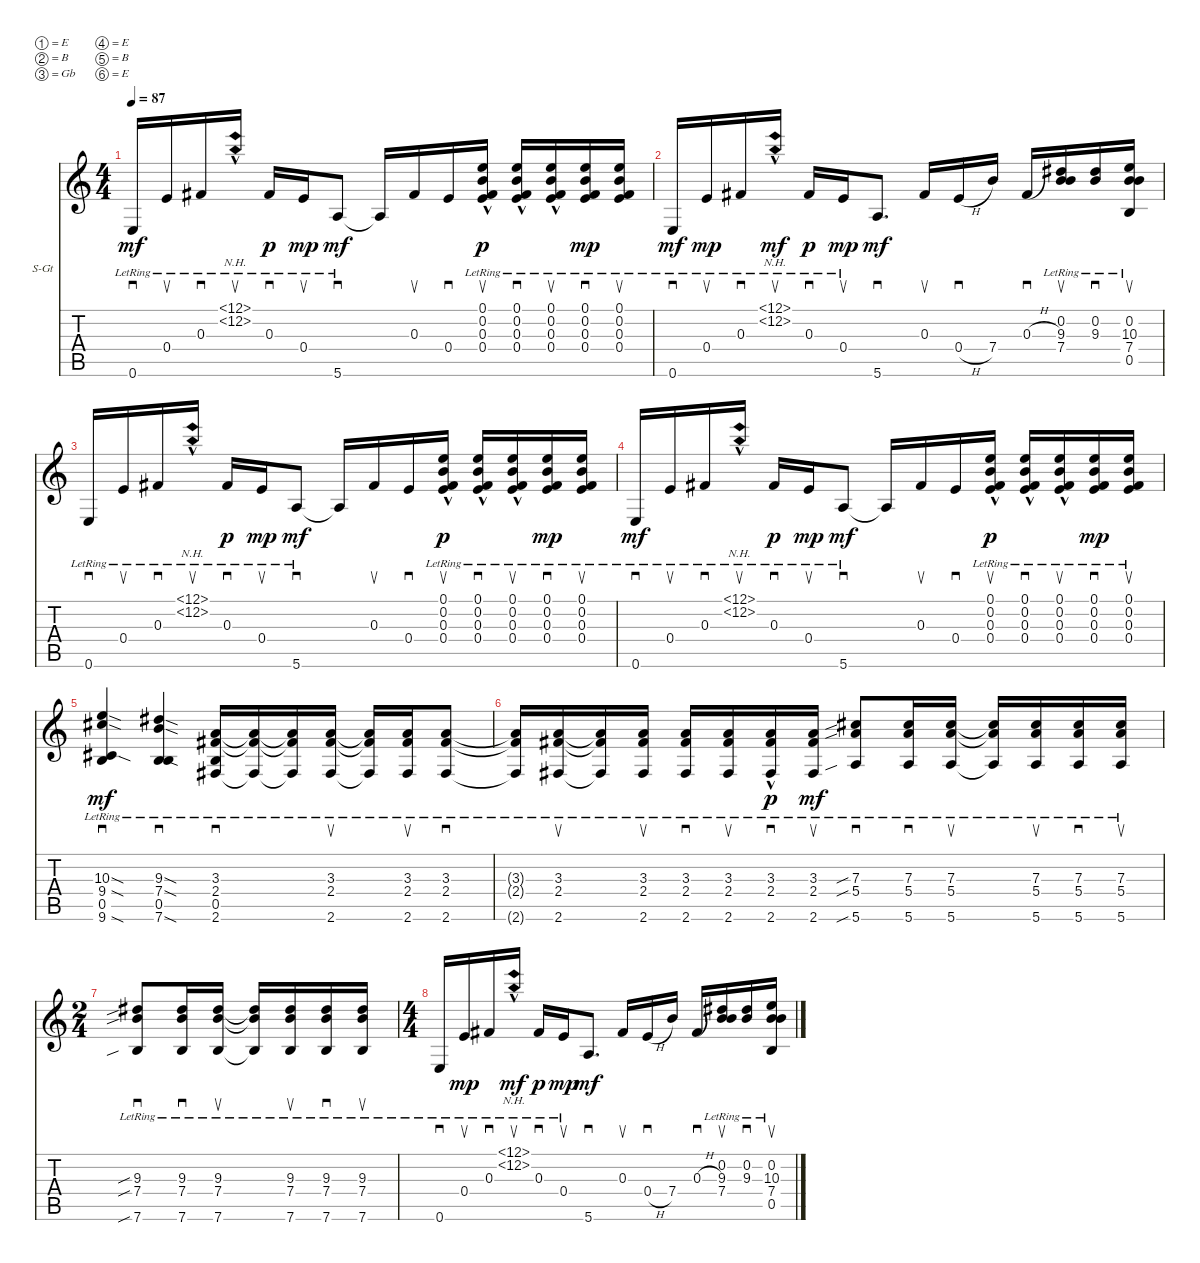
\defaultSystemsLayout 4
\bracketExtendMode nobrackets
\firstSystemTrackNameOrientation horizontal
\otherSystemsTrackNameOrientation horizontal
\track ("Steel Guitar" "S-Gt") {instrument acousticguitarsteel}
\staff {score tabs}
\tuning (E4 B3 Gb3 E3 B2 E2)
\ts (4 4)
\tempo 87
\clef g2
\ks c
0.6{lr}.16{sd dy mf} 0.4{lr}.16{su} 0.3{lr}.16{sd} (12.1{nh hac lr} 12.2{nh hac lr}).16{su} 0.3{lr}.16{sd dy p} 0.4{lr}.16{su dy mp} 5.6{lr}.8{sd dy mf} 5.6{t}.16 0.3.16{su} 0.4.16{sd} (0.3{hac lr} 0.4{lr} 0.2{lr} 0.1{lr}).16{su dy p} (0.2{lr} 0.3{lr} 0.1{lr} 0.4{hac lr}).16{sd} (0.2{hac lr} 0.3{lr} 0.4{lr} 0.1{lr}).16{su} (0.4{lr} 0.3{lr} 0.1{lr} 0.2{lr}).16{sd dy mp} (0.1{lr} 0.2{lr} 0.3{lr} 0.4{lr}).16{su} |
0.6{lr}.16{sd dy mf} 0.4{lr}.16{su dy mp} 0.3{lr}.16{sd} (12.1{nh hac lr} 12.2{nh hac lr}).16{su dy mf} 0.3{lr}.16{sd dy p} 0.4{lr}.16{su dy mp} 5.6.8{d sd dy mf} 0.3.16{su} 0.4{h}.16{sd} 7.4.16 0.3{h}.16{sd} (7.4{lr} 9.3{lr} 0.2{lr}).16{su} (9.3{lr} 0.2{lr}).16{sd} (7.4{lr} 10.3{lr} 0.2{lr} 0.5{lr}).16{su} |
0.6{lr}.16{sd} 0.4{lr}.16{su} 0.3{lr}.16{sd} (12.1{nh hac lr} 12.2{nh hac lr}).16{su} 0.3{lr}.16{sd dy p} 0.4{lr}.16{su dy mp} 5.6{lr}.8{sd dy mf} 5.6{t}.16 0.3.16{su} 0.4.16{sd} (0.3{hac lr} 0.4{lr} 0.2{lr} 0.1{lr}).16{su dy p} (0.2{lr} 0.3{lr} 0.1{lr} 0.4{hac lr}).16{sd} (0.2{hac lr} 0.3{lr} 0.4{lr} 0.1{lr}).16{su} (0.4{lr} 0.3{lr} 0.1{lr} 0.2{lr}).16{sd dy mp} (0.1{lr} 0.2{lr} 0.3{lr} 0.4{lr}).16{su} |
0.6{lr}.16{sd dy mf} 0.4{lr}.16{su} 0.3{lr}.16{sd} (12.1{nh hac lr} 12.2{nh hac lr}).16{su} 0.3{lr}.16{sd dy p} 0.4{lr}.16{su dy mp} 5.6{lr}.8{sd dy mf} 5.6{t}.16 0.3.16{su} 0.4.16{sd} (0.3{hac lr} 0.4{lr} 0.2{lr} 0.1{lr}).16{su dy p} (0.2{lr} 0.3{lr} 0.1{lr} 0.4{hac lr}).16{sd} (0.2{hac lr} 0.3{lr} 0.4{lr} 0.1{lr}).16{su} (0.4{lr} 0.3{lr} 0.1{lr} 0.2{lr}).16{sd dy mp} (0.1{lr} 0.2{lr} 0.3{lr} 0.4{lr}).16{su} |
(9.6{sod} 9.4{sod} 10.3{sod} 0.5{lr}).4{sd dy mf} (7.4{sod} 9.3{sod} 7.6{sod} 0.5{lr}).4{sd} (3.3 2.4 2.6 0.5{lr}).16{sd} (2.6{lr t} 2.4{lr t} 3.3{lr t}).16 (3.3{lr t} 2.4{lr t} 2.6{lr t}).16 (3.3{lr} 2.4{lr} 2.6{lr}).16{su} (3.3{lr t} 2.4{lr t} 2.6{lr t}).16 (3.3{lr} 2.4{lr} 2.6{lr}).16{su} (3.3{lr} 2.4{lr} 2.6{lr}).8{sd} |
(3.3{lr t} 2.4{lr t} 2.6{lr t}).16 (2.6{lr} 2.4{lr} 3.3{lr}).16{su} (3.3{lr t} 2.4{lr t} 2.6{lr t}).16 (2.6{lr} 2.4{lr} 3.3{lr}).16{su} (3.3{lr} 2.4{lr} 2.6{lr}).16{sd} (3.3{lr} 2.4{lr} 2.6{lr}).16{su} (3.3{lr} 2.4{lr} 2.6{hac lr}).16{sd dy p} (3.3{lr} 2.4{lr} 2.6{lr}).16{su dy mf} (7.3{sib lr} 5.4{sib lr} 5.6{sib lr}).8{sd} (7.3{lr} 5.4{lr} 5.6{lr}).16{sd} (5.6{lr} 5.4{lr} 7.3{lr}).16{su} (7.3{lr t} 5.4{lr t} 5.6{lr t}).16 (7.3{lr} 5.4{lr} 5.6{lr}).16{su} (7.3{lr} 5.4{lr} 5.6{lr}).16{sd} (7.3{lr} 5.4{lr} 5.6{lr}).16{su} |
\ts (2 4)
(7.6{sib lr} 7.4{sib lr} 9.3{sib lr}).8{sd} (9.3{lr} 7.4{lr} 7.6{lr}).16{sd} (9.3{lr} 7.4{lr} 7.6{lr}).16{su} (7.6{lr t} 7.4{lr t} 9.3{lr t}).16 (9.3{lr} 7.4{lr} 7.6{lr}).16{su} (9.3{lr} 7.4{lr} 7.6{lr}).16{sd} (7.6{lr} 7.4{lr} 9.3{lr}).16{su} |
\ts (4 4)
0.6{lr}.16{sd} 0.4{lr}.16{su dy mp} 0.3{lr}.16{sd} (12.1{nh hac lr} 12.2{nh hac lr}).16{su dy mf} 0.3{lr}.16{sd dy p} 0.4{lr}.16{su dy mp} 5.6.8{d sd dy mf} 0.3.16{su} 0.4{h}.16{sd} 7.4.16 0.3{h}.16{sd} (7.4{lr} 9.3{lr} 0.2{lr}).16{su} (9.3{lr} 0.2{lr}).16{sd} (7.4{lr} 10.3{lr} 0.2{lr} 0.5{lr}).16{su}
